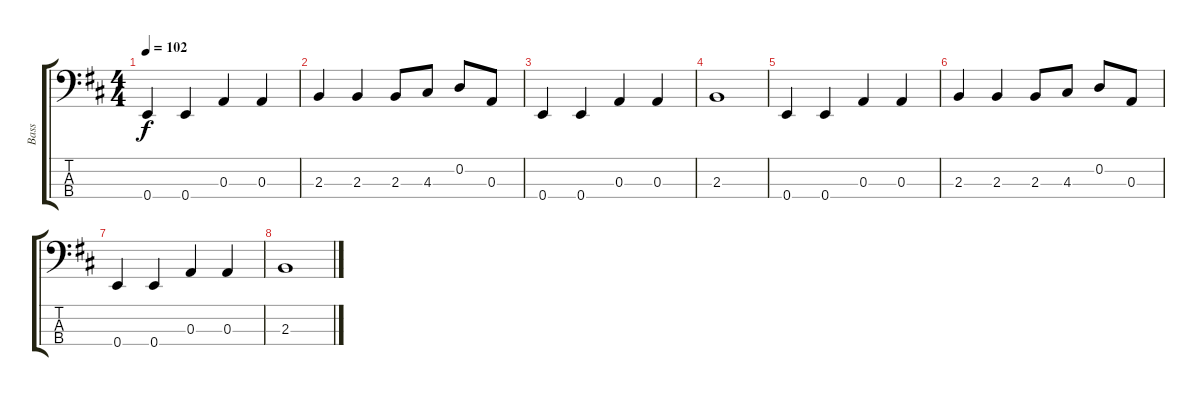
\track ("Bass" "Bass") {instrument electricbasspick}
\staff {score tabs}
\tuning (G2 D2 A1 E1) {hide}
\ts (4 4)
\tempo 102
\clef f4
\ks d
0.4.4{dy f} 0.4.4 0.3.4 0.3.4 |
2.3.4 2.3.4 2.3.8 4.3.8 0.2.8 0.3.8 |
0.4.4 0.4.4 0.3.4 0.3.4 |
2.3.1 |
0.4.4 0.4.4 0.3.4 0.3.4 |
2.3.4 2.3.4 2.3.8 4.3.8 0.2.8 0.3.8 |
0.4.4 0.4.4 0.3.4 0.3.4 |
2.3.1
